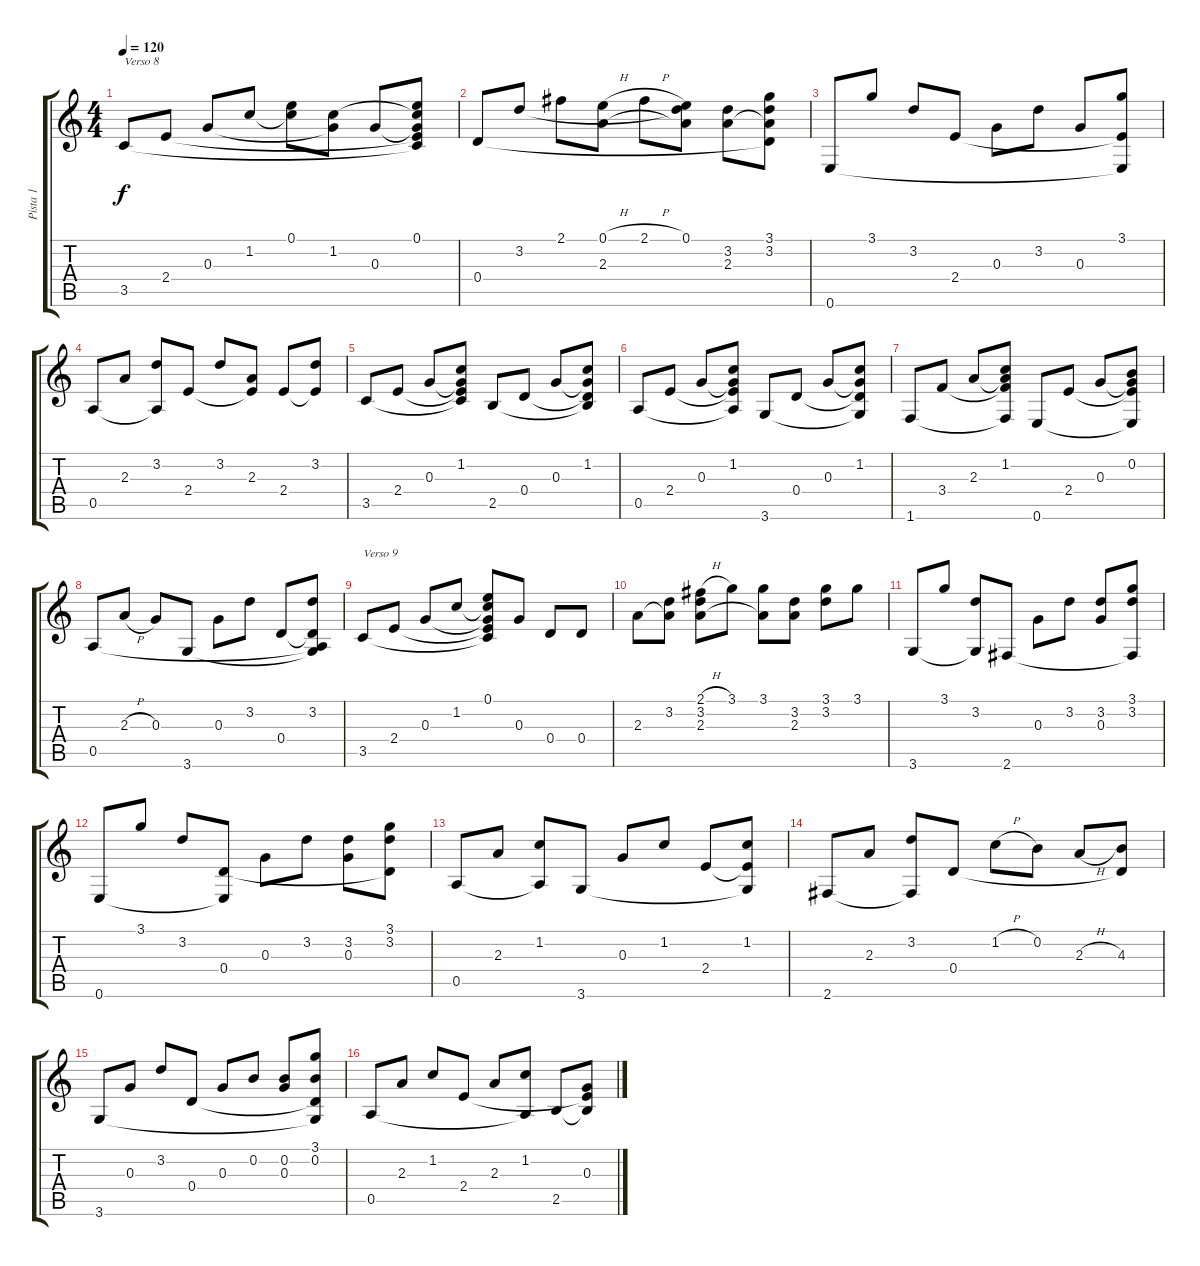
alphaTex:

\track ("Pista 1" "Pista 1") {instrument acousticguitarnylon}
\staff {score tabs}
\tuning (E4 B3 G3 D3 A2 E2) {hide}
\ts (4 4)
\tempo 120
\clef g2
\ks c
3.5.8{txt "Verso 8" dy f} 2.4.8 0.3.8 1.2.8 (0.1 1.2{t}).8 (1.2 0.3{t}).8 0.3.8 (0.1 1.2{t} 0.3{t} 2.4{t} 3.5{t}).8 |
0.4.8 3.2.8 2.1.8 (0.1{h} 2.3).8 2.1{h}.8 (0.1 3.2{t} 2.3{t}).8 (3.2 2.3).8 (3.1 3.2 2.3{t} 0.4{t}).8 |
0.6.8 3.1.8 3.2.8 2.4.8 0.3.8 3.2.8 0.3.8 (3.1 2.4{t} 0.6{t}).8 |
0.5.8 2.3.8 (3.2 0.5{t}).8 2.4.8 3.2.8 (2.3 2.4{t}).8 2.4.8 (3.2 2.4{t}).8 |
3.5.8 2.4.8 0.3.8 (1.2 0.3{t} 2.4{t} 3.5{t}).8 2.5.8 0.4.8 0.3.8 (1.2 0.3{t} 0.4{t} 2.5{t}).8 |
0.5.8 2.4.8 0.3.8 (1.2 0.3{t} 2.4{t} 0.5{t}).8 3.6.8 0.4.8 0.3.8 (1.2 0.3{t} 0.4{t} 3.6{t}).8 |
1.6.8 3.4.8 2.3.8 (1.2 2.3{t} 3.4{t} 1.6{t}).8 0.6.8 2.4.8 0.3.8 (0.2 0.3{t} 2.4{t} 0.6{t}).8 |
0.5.8 2.3{h}.8 0.3.8 3.6.8 0.3.8 3.2.8 0.4.8 (3.2 0.4{t} 0.5{t} 3.6{t}).8 |
3.5.8{txt "Verso 9"} 2.4.8 0.3.8 1.2.8 (0.1 1.2{t} 0.3{t} 2.4{t} 3.5{t}).8 0.3.8 0.4.8 0.4.8 |
2.3.8 (3.2 2.3{t}).8 (2.1{h} 3.2 2.3).8 3.1.8 (3.1 2.3{t}).8 (3.2 2.3).8 (3.1 3.2).8 3.1.8 |
3.6.8 3.1.8 (3.2 3.6{t}).8 2.6.8 0.3.8 3.2.8 (3.2 0.3).8 (3.1 3.2 2.6{t}).8 |
0.6.8 3.1.8 3.2.8 (0.4 0.6{t}).8 0.3.8 3.2.8 (3.2 0.3).8 (3.1 3.2 0.4{t}).8 |
0.5.8 2.3.8 (1.2 0.5{t}).8 3.6.8 0.3.8 1.2.8 2.4.8 (1.2 2.4{t} 3.6{t}).8 |
2.6.8 2.3.8 (3.2 2.6{t}).8 0.4.8 1.2{h}.8 0.2.8 2.3{h}.8 (4.3 0.4{t}).8 |
3.6.8 0.3.8 3.2.8 0.4.8 0.3.8 0.2.8 (0.2 0.3).8 (3.1 0.2 0.4{t} 3.6{t}).8 |
0.5.8 2.3.8 1.2.8 2.4.8 2.3.8 (1.2 0.5{t}).8 2.5.8 (0.3 2.4{t} 2.5{t}).8
